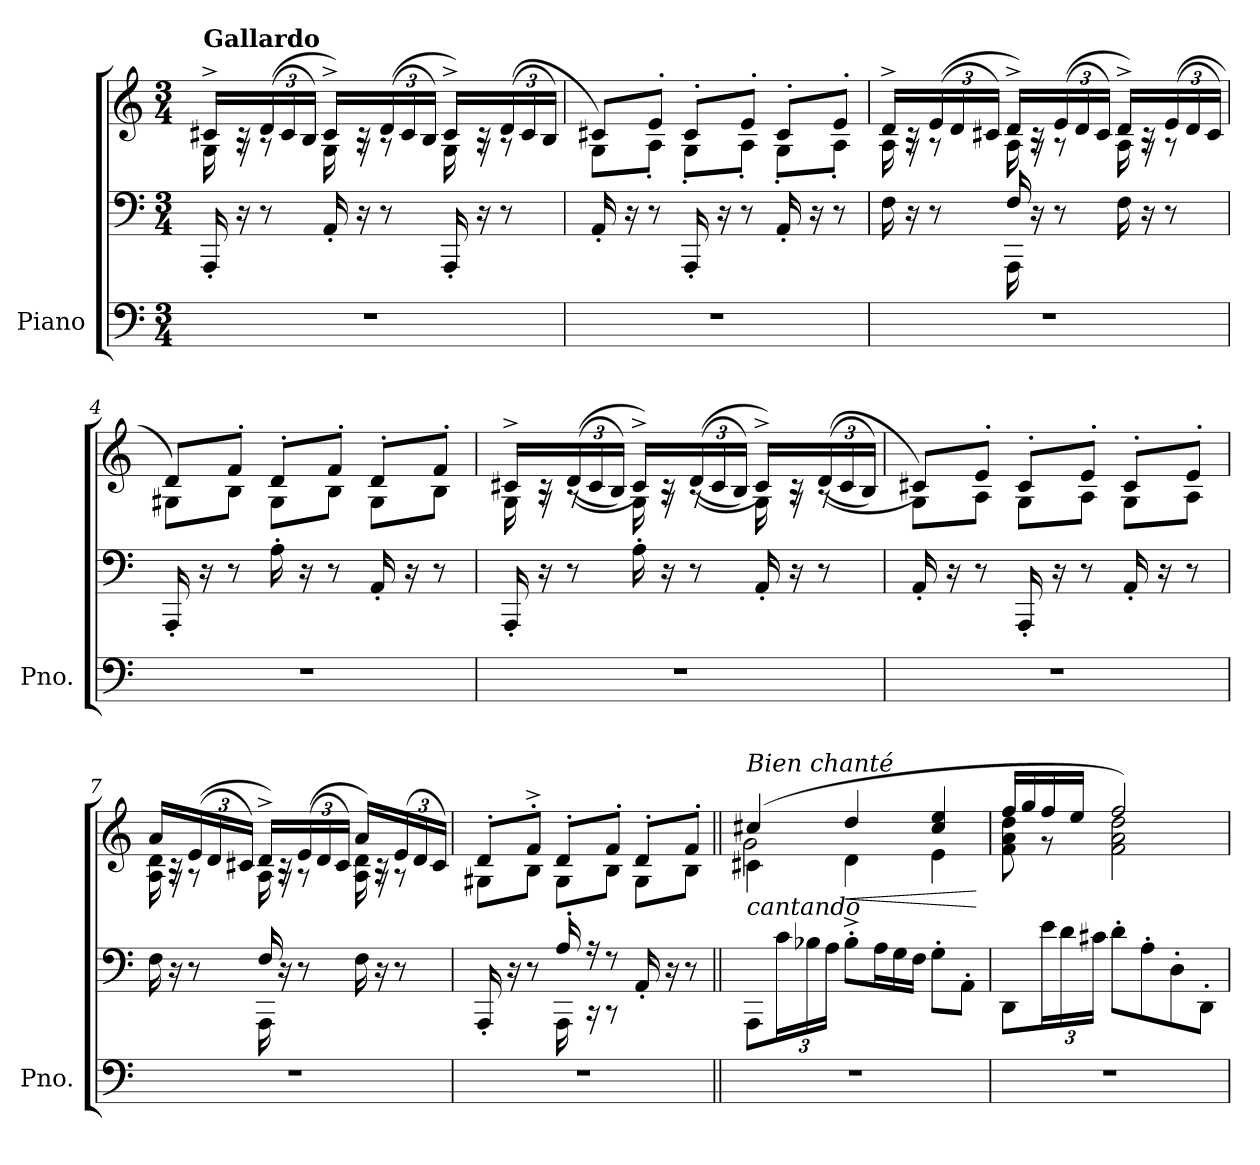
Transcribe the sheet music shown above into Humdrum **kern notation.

**kern	**kern	**kern	**dynam
*part1	*part1	*part1	*part1
*staff3	*staff2	*staff1	*staff1/2/3
*I"Piano	*	*	*
*I'Pno.	*	*	*
*clefF4	*clefF4	*clefG2	*
*k[]	*k[]	*k[]	*
*M3/4	*M3/4	*M3/4	*
*MM72	*MM72	*MM72	*
=1	=1	=1	=1
*	*	*^	*
!	!	!LO:TX:a:B:t=Gallardo	!	!
2.r	16AAA'/	16c#X^/LL	16G\	.
.	16r	16rA	16rc	.
*	*	*Xbrackettup	*	*
.	8r	((24d/	8rA	.
.	.	24c#/	.	.
.	.	24B/JJ)	.	.
.	16AA'/	16c#^/LL)	16G\	.
.	16r	16rA	16rc	.
.	8r	((24d/	8rA	.
.	.	24c#/	.	.
.	.	24B/JJ)	.	.
.	16AAA'/	16c#^/LL)	16G\	.
.	16r	16rA	16rc	.
.	8r	((24d/	8rA	.
.	.	24c#/	.	.
.	.	24B/JJ)	.	.
=2	=2	=2	=2	=2
2.r	16AA'/	8c#X/L)	8G\L	.
.	16r	.	.	.
.	8r	8e'/J	8A'\J	.
.	16AAA'/	8c#'/L	8G'\L	.
.	16r	.	.	.
.	8r	8e'/J	8A'\J	.
.	16AA'/	8c#'/L	8G'\L	.
.	16r	.	.	.
.	8r	8e'/J	8A'\J	.
=3	=3	=3	=3	=3
*	*^	*	*	*
2.r	16F\	4ryy	16d^/LL	16A\	.
.	16r	.	16rA	16rc	.
.	8r	.	((24e/	8rA	.
.	.	.	24d/	.	.
.	.	.	24c#X/JJ)	.	.
.	16F/	16AAA\	16d^/LL)	16A\	.
.	16ryy	16r	16rA	16rc	.
.	8ryy	8r	((24e/	8rA	.
.	.	.	24d/	.	.
.	.	.	24c#/JJ)	.	.
.	16F\	4ryy	16d^/LL)	16A\	.
.	16r	.	16rA	16rc	.
.	8r	.	((24e/	8rA	.
.	.	.	24d/	.	.
.	.	.	24c#/JJ)	.	.
*	*v	*v	*	*	*
!!LO:LB:g=z	!!
=4	=4	=4	=4	=4
2.r	16AAA'/	8d/L)	8G#X\L	.
.	16r	.	.	.
.	8r	8f'/J	8B\J	.
.	16A'\	8d'/L	8G#\L	.
.	16r	.	.	.
.	8r	8f'/J	8B\J	.
.	16AA'/	8d'/L	8G#\L	.
.	16r	.	.	.
.	8r	8f'/J	8B\J	.
=5	=5	=5	=5	=5
2.r	16AAA'/	16c#X^/LL	16G\	.
.	16r	16rA	16rc	.
.	8r	((((24d/	8rA	.
.	.	24c#/	.	.
.	.	24B/JJ))	.	.
.	16A'\	16c#^/LL))	16G\	.
.	16r	16rA	16rc	.
.	8r	((((24d/	8rA	.
.	.	24c#/	.	.
.	.	24B/JJ))	.	.
.	16AA'/	16c#^/LL))	16G\	.
.	16r	16rA	16rc	.
.	8r	((((24d/	8rA	.
.	.	24c#/	.	.
.	.	24B/JJ))	.	.
=6	=6	=6	=6	=6
2.r	16AA'/	8c#X/L))	8G\L	.
.	16r	.	.	.
.	8r	8e'/J	8A\J	.
.	16AAA'/	8c#'/L	8G\L	.
.	16r	.	.	.
.	8r	8e'/J	8A\J	.
.	16AA'/	8c#'/L	8G\L	.
.	16r	.	.	.
.	8r	8e'/J	8A\J	.
!!LO:LB:g=z	!!
=7	=7	=7	=7	=7
*	*^	*	*	*
2.r	16F\	4ryy	16a/LL	16A\ 16d\	.
.	16r	.	16rA	16rc	.
.	8r	.	((24e/	8rA	.
.	.	.	24d/	.	.
.	.	.	24c#X/JJ)	.	.
.	16F/	16AAA\	16d^/LL)	16A\	.
.	16ryy	16r	16rA	16rc	.
.	8ryy	8r	((24e/	8rA	.
.	.	.	24d/	.	.
.	.	.	24c#/JJ)	.	.
.	16F\	4ryy	16a/LL)	16A\ 16d\	.
.	16r	.	16rA	16rc	.
.	8r	.	(24e/	8rA	.
.	.	.	24d/	.	.
.	.	.	24c#/JJ)	.	.
=8	=8	=8	=8	=8	=8
2.r	16AAA'/	4ryy	8d'/L	8G#X\L	.
.	16r	.	.	.	.
.	8r	.	8f'^/J	8B\J	.
.	16A'/	16AAA\	8d'/L	8G#\L	.
.	16r	16r	.	.	.
.	8r	8r	8f'/J	8B\J	.
.	16AA'/	4ryy	8d'/L	8G#\L	.
.	16r	.	.	.	.
.	8r	.	8f'/J	8B\J	.
*	*v	*v	*	*	*
=9||	=9||	=9||	=9||	=9||
*	*	*	*^	*
!	!	!LO:TX:a:i:t=Bien chanté	!	!	!
!	!LO:TX:a:i:t=cantando	!	!	!	!
2.r	8AAA\L	(4cc#X/	4c#X\	2g\	.
*	*Xbrackettup	*	*	*	*
.	24c\L	.	.	.	.
.	24B-X\	.	.	.	.
.	24A\JJ	.	.	.	.
!	!	!	!	!	!LO:HP:b
.	8B-'^\L	4dd/	4d\	.	<
*	*Xtuplet	*	*	*	*
.	24A\L	.	.	.	.
.	24G\	.	.	.	.
.	24F\JJ	.	.	.	.
.	8G'\L	4cc#/ 4ee/	4e\	4ryy	.
.	8AA'\J	.	.	.	.
*	*	*v	*v	*v	*
.	.	.	[
!!LO:LB:g=z
=10	=10	=10	=10
*	*	*^	*
2.r	8DD\L	16ff/LL	8f\ 8a\ 8dd\	.
.	.	16gg/	.	.
*	*tuplet	*	*	*
.	24e\L	16ff/	8r	.
.	24d\	.	.	.
.	.	16ee/JJ	.	.
.	24c#X\JJ	.	.	.
.	8d'\L	2ff/)	2f\ 2a\ 2dd\	.
.	8A'\	.	.	.
.	8D'\	.	.	.
.	8DD'\J	.	.	.
*	*	*v	*v	*
=	=	=	=
*-	*-	*-	*-
